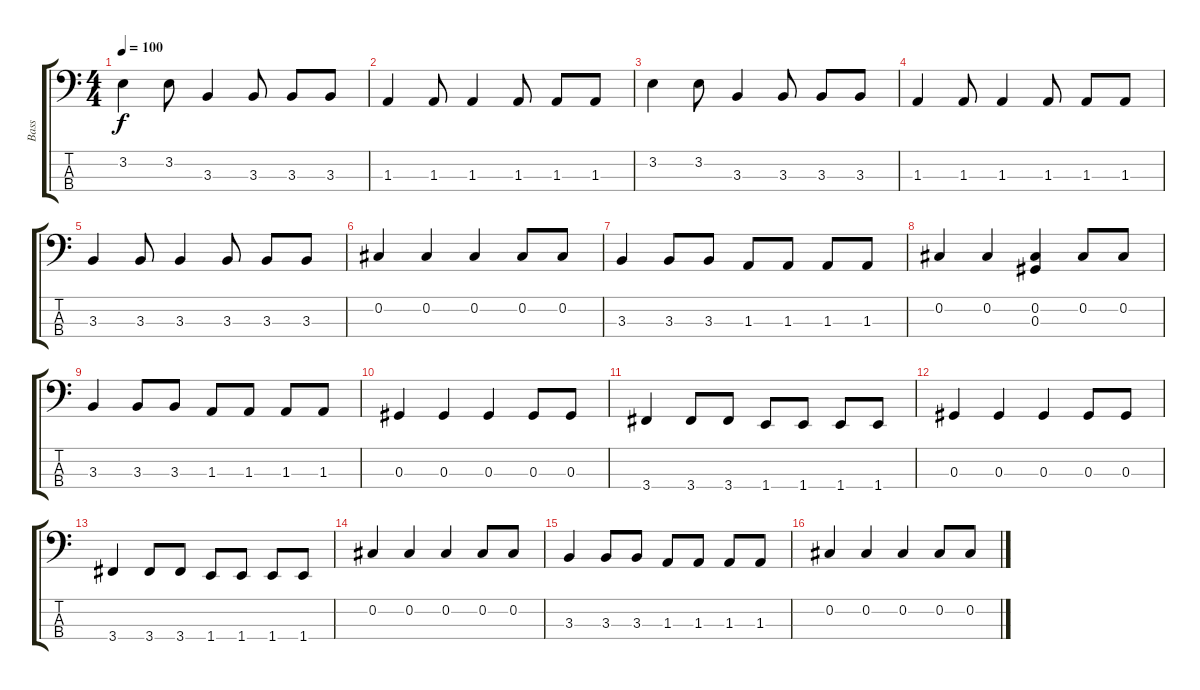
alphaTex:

\track ("Bass" "Bass") {instrument electricbasspick}
\staff {score tabs}
\tuning (Gb2 Db2 Ab1 Eb1) {hide}
\ts (4 4)
\tempo 100
\clef f4
\ks c
3.2.4{dy f} 3.2.8 3.3.4 3.3.8 3.3.8 3.3.8 |
1.3.4 1.3.8 1.3.4 1.3.8 1.3.8 1.3.8 |
3.2.4 3.2.8 3.3.4 3.3.8 3.3.8 3.3.8 |
1.3.4 1.3.8 1.3.4 1.3.8 1.3.8 1.3.8 |
3.3.4 3.3.8 3.3.4 3.3.8 3.3.8 3.3.8 |
0.2.4 0.2.4 0.2.4 0.2.8 0.2.8 |
3.3.4 3.3.8 3.3.8 1.3.8 1.3.8 1.3.8 1.3.8 |
0.2.4 0.2.4 (0.2 0.3).4 0.2.8 0.2.8 |
3.3.4 3.3.8 3.3.8 1.3.8 1.3.8 1.3.8 1.3.8 |
0.3.4 0.3.4 0.3.4 0.3.8 0.3.8 |
3.4.4 3.4.8 3.4.8 1.4.8 1.4.8 1.4.8 1.4.8 |
0.3.4 0.3.4 0.3.4 0.3.8 0.3.8 |
3.4.4 3.4.8 3.4.8 1.4.8 1.4.8 1.4.8 1.4.8 |
0.2.4 0.2.4 0.2.4 0.2.8 0.2.8 |
3.3.4 3.3.8 3.3.8 1.3.8 1.3.8 1.3.8 1.3.8 |
0.2.4 0.2.4 0.2.4 0.2.8 0.2.8
